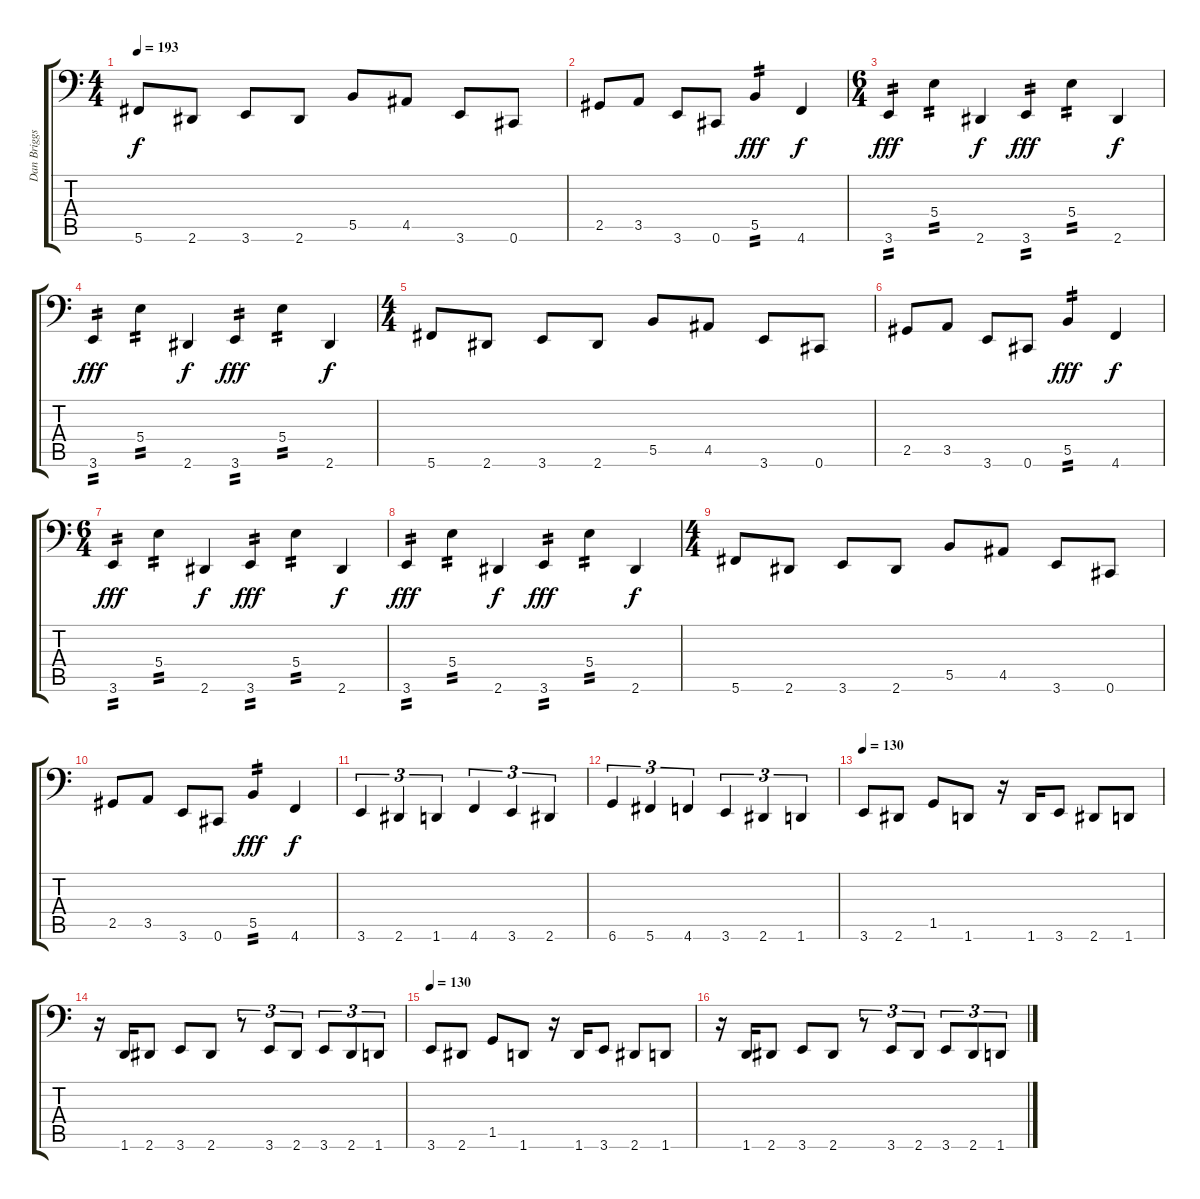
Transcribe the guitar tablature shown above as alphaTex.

\track ("Dan Briggs" "Dan Briggs") {instrument electricbassfinger}
\staff {score tabs}
\tuning (Db3 Ab2 E2 B1 Gb1 Db1) {hide}
\ts (4 4)
\tempo 193
\clef f4
\ks c
5.6.8{dy f} 2.6.8 3.6.8 2.6.8 5.5.8 4.5.8 3.6.8 0.6.8 |
2.5.8 3.5.8 3.6.8 0.6.8 5.5.4{tp 2 dy fff} 4.6.4{dy f} |
\ts (6 4)
3.6.4{tp 2 dy fff} 5.4.4{tp 2} 2.6.4{dy f} 3.6.4{tp 2 dy fff} 5.4.4{tp 2} 2.6.4{dy f} |
3.6.4{tp 2 dy fff} 5.4.4{tp 2} 2.6.4{dy f} 3.6.4{tp 2 dy fff} 5.4.4{tp 2} 2.6.4{dy f} |
\ts (4 4)
5.6.8 2.6.8 3.6.8 2.6.8 5.5.8 4.5.8 3.6.8 0.6.8 |
2.5.8 3.5.8 3.6.8 0.6.8 5.5.4{tp 2 dy fff} 4.6.4{dy f} |
\ts (6 4)
3.6.4{tp 2 dy fff} 5.4.4{tp 2} 2.6.4{dy f} 3.6.4{tp 2 dy fff} 5.4.4{tp 2} 2.6.4{dy f} |
3.6.4{tp 2 dy fff} 5.4.4{tp 2} 2.6.4{dy f} 3.6.4{tp 2 dy fff} 5.4.4{tp 2} 2.6.4{dy f} |
\ts (4 4)
5.6.8 2.6.8 3.6.8 2.6.8 5.5.8 4.5.8 3.6.8 0.6.8 |
2.5.8 3.5.8 3.6.8 0.6.8 5.5.4{tp 2 dy fff} 4.6.4{dy f} |
3.6.4{tu (3 2)} 2.6.4{tu (3 2)} 1.6.4{tu (3 2)} 4.6.4{tu (3 2)} 3.6.4{tu (3 2)} 2.6.4{tu (3 2)} |
6.6.4{tu (3 2)} 5.6.4{tu (3 2)} 4.6.4{tu (3 2)} 3.6.4{tu (3 2)} 2.6.4{tu (3 2)} 1.6.4{tu (3 2)} |
\tempo 130
3.6.8 2.6.8 1.5.8 1.6.8 r.16 1.6.16 3.6.8 2.6.8 1.6.8 |
r.16 1.6.16 2.6.8 3.6.8 2.6.8 r.8{tu (3 2)} 3.6.8{tu (3 2)} 2.6.8{tu (3 2)} 3.6.8{tu (3 2)} 2.6.8{tu (3 2)} 1.6.8{tu (3 2)} |
\tempo 130
3.6.8 2.6.8 1.5.8 1.6.8 r.16 1.6.16 3.6.8 2.6.8 1.6.8 |
r.16 1.6.16 2.6.8 3.6.8 2.6.8 r.8{tu (3 2)} 3.6.8{tu (3 2)} 2.6.8{tu (3 2)} 3.6.8{tu (3 2)} 2.6.8{tu (3 2)} 1.6.8{tu (3 2)}
